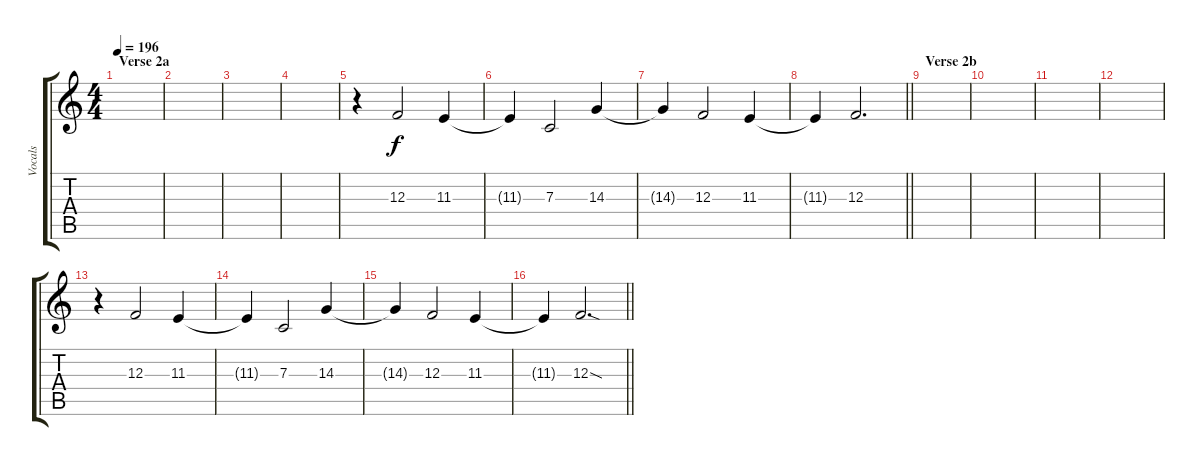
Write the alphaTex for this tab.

\track ("Vocals" "Vocals") {instrument lead2sawtooth}
\staff {score tabs}
\tuning (D4 A3 F3 C3 G2 D2) {hide}
\ts (4 4)
\section ("" "Verse 2a")
\tempo 196
\clef g2
\ks c
|
|
|
|
r.4 12.3.2 11.3.4 |
11.3{t}.4 7.3.2 14.3.4 |
14.3{t}.4 12.3.2 11.3.4 |
\barLineRight lightlight
11.3{t}.4 12.3.2{d} |
\section ("" "Verse 2b")
|
|
|
|
r.4 12.3.2 11.3.4 |
11.3{t}.4 7.3.2 14.3.4 |
14.3{t}.4 12.3.2 11.3.4 |
\barLineRight lightlight
11.3{t}.4 12.3{sod}.2{d}
